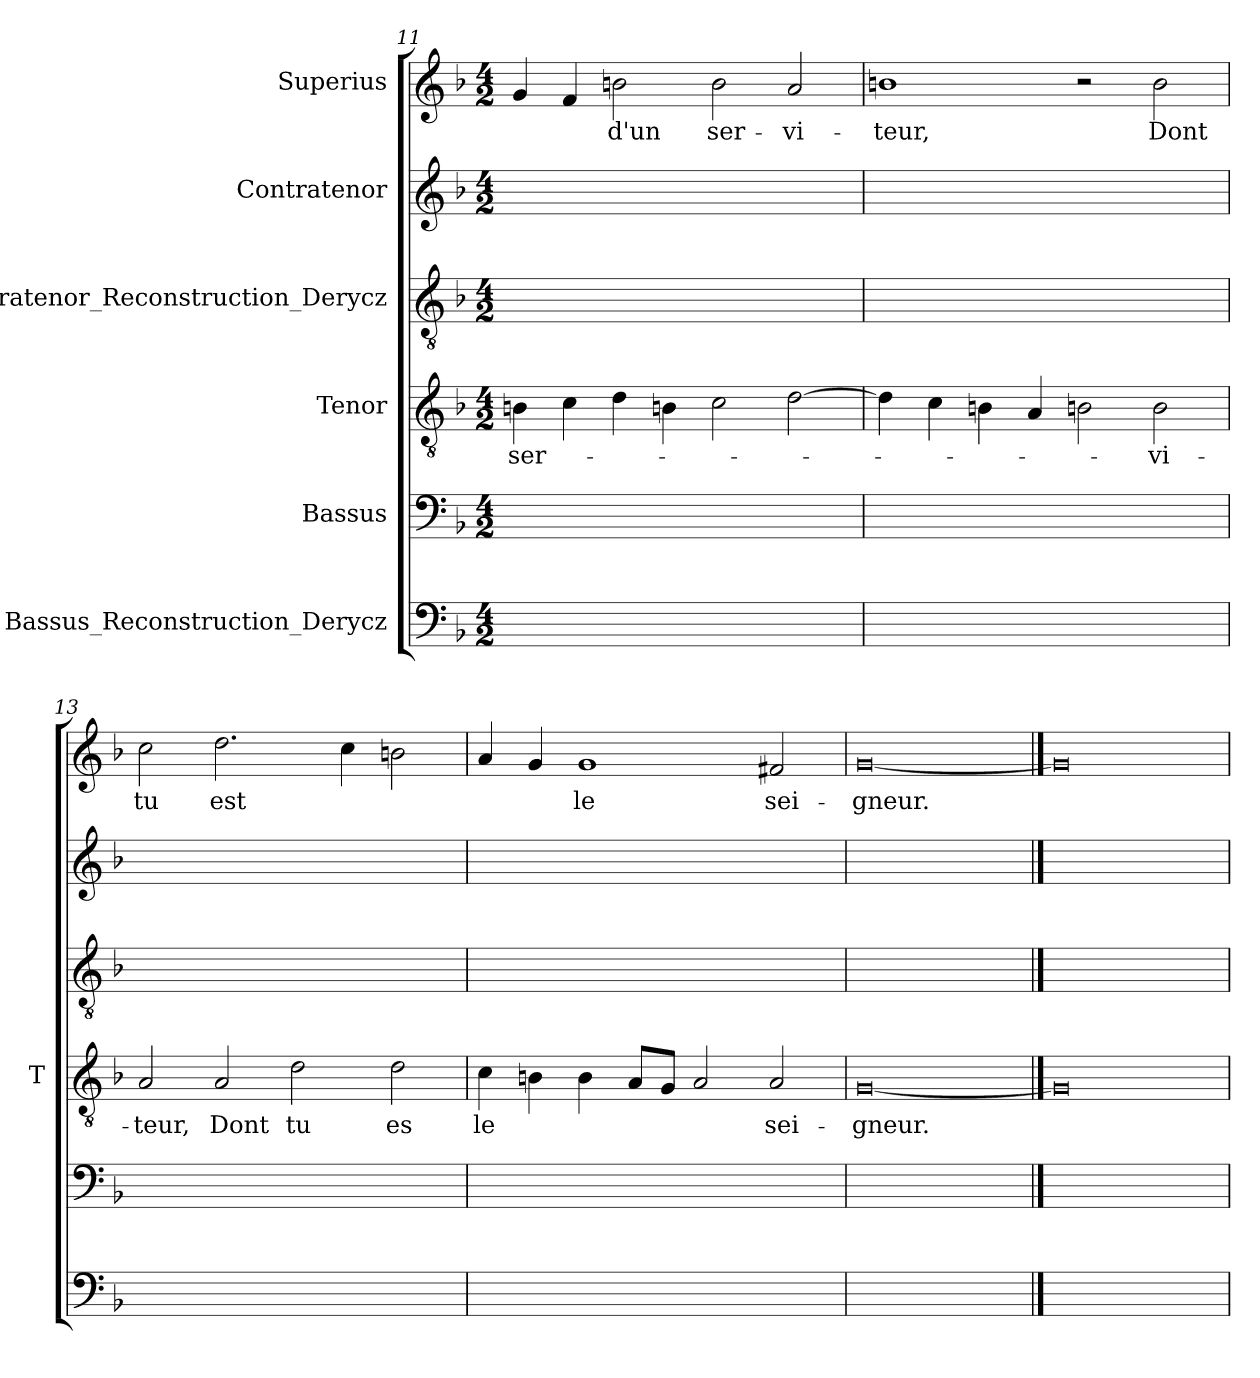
**kern	**kern	**kern	**text	**kern	**kern	**kern	**text
*part6	*part5	*part4	*part4	*part3	*part2	*part1	*part1
*staff6	*staff5	*staff4	*staff4	*staff3	*staff2	*staff1	*staff1
*I"Bassus_Reconstruction_Derycz	*I"Bassus	*I"Tenor	*	*I"Contratenor_Reconstruction_Derycz	*I"Contratenor	*I"Superius	*
*	*	*I'T	*	*	*	*	*
*clefF4	*clefF4	*clefGv2	*	*clefGv2	*clefG2	*clefG2	*
*k[b-]	*k[b-]	*k[b-]	*	*k[b-]	*k[b-]	*k[b-]	*
*M4/2	*M4/2	*M4/2	*	*M4/2	*M4/2	*M4/2	*
=11	=11	=11	=11	=11	=11	=11	=11
0ryy	0ryy	4Bn	ser-	0ryy	0ryy	4g	.
.	.	4c	.	.	.	4f	.
.	.	4d	.	.	.	2b	-d'un
.	.	4Bn	.	.	.	.	.
.	.	2c	.	.	.	2b	ser-
.	.	[2d	.	.	.	2a	vi-
=12	=12	=12	=12	=12	=12	=12	=12
0ryy	0ryy	4d]	.	0ryy	0ryy	1b	-teur,
.	.	4c	.	.	.	.	.
.	.	4Bn	.	.	.	.	.
.	.	4A	.	.	.	.	.
.	.	2Bn	.	.	.	2r	.
.	.	2B	vi-	.	.	2b	-Dont
=13	=13	=13	=13	=13	=13	=13	=13
0ryy	0ryy	2A	-teur,	0ryy	0ryy	2cc	-tu
.	.	2A	-Dont	.	.	2.dd	-est
.	.	2d	-tu	.	.	.	.
.	.	.	.	.	.	4cc	.
.	.	2d	-es	.	.	2b	.
=14	=14	=14	=14	=14	=14	=14	=14
0ryy	0ryy	4c	-le	0ryy	0ryy	4a	.
.	.	4Bn	.	.	.	4g	.
.	.	4B	.	.	.	1g	-le
.	.	8AL	.	.	.	.	.
.	.	8GJ	.	.	.	.	.
.	.	2A	.	.	.	.	.
.	.	2A	sei-	.	.	2f#X	sei-
=15	=15	=15	=15	=15	=15	=15	=15
0ryy	0ryy	[0G	-gneur.	0ryy	0ryy	[0g	-gneur.
==16	==16	==16	==16	==16	==16	==16	==16
0ryy	0ryy	0G]	.	0ryy	0ryy	0g]	.
=	=	=	=	=	=	=	=
*-	*-	*-	*-	*-	*-	*-	*-
